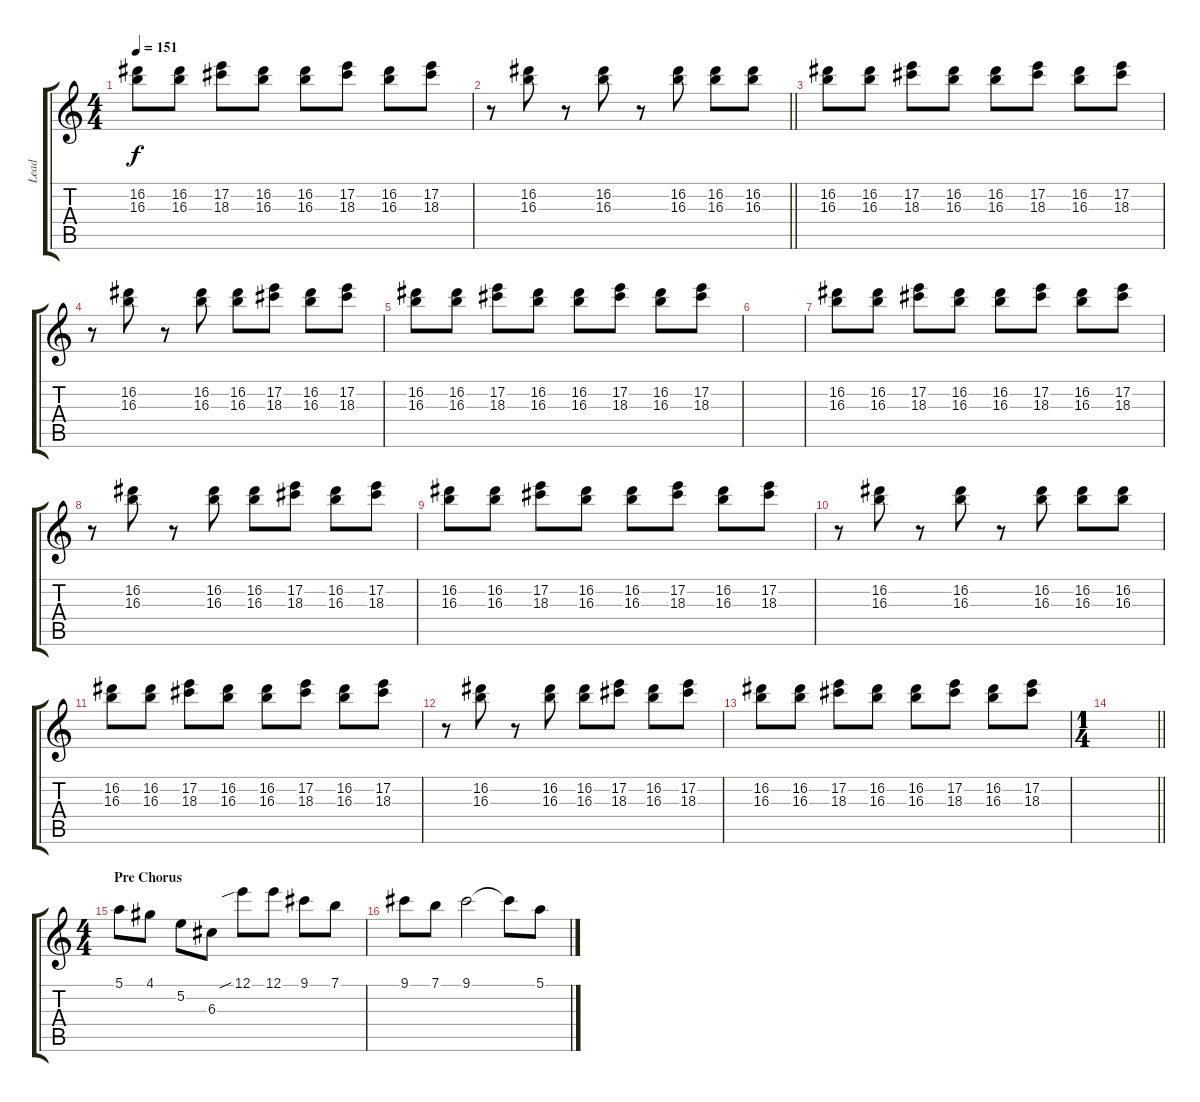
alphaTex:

\track ("Lead" "Lead") {instrument distortionguitar}
\staff {score tabs}
\tuning (E4 B3 G3 D3 A2 E2) {hide}
\ts (4 4)
\tempo 151
\clef g2
\ks c
(16.2 16.3).8{dy f} (16.2 16.3).8 (17.2 18.3).8 (16.2 16.3).8 (16.2 16.3).8 (17.2 18.3).8 (16.2 16.3).8 (17.2 18.3).8 |
\barLineRight lightlight
r.8 (16.2 16.3).8 r.8 (16.2 16.3).8 r.8 (16.2 16.3).8 (16.2 16.3).8 (16.2 16.3).8 |
(16.2 16.3).8 (16.2 16.3).8 (17.2 18.3).8 (16.2 16.3).8 (16.2 16.3).8 (17.2 18.3).8 (16.2 16.3).8 (17.2 18.3).8 |
r.8 (16.2 16.3).8 r.8 (16.2 16.3).8 (16.2 16.3).8 (17.2 18.3).8 (16.2 16.3).8 (17.2 18.3).8 |
(16.2 16.3).8 (16.2 16.3).8 (17.2 18.3).8 (16.2 16.3).8 (16.2 16.3).8 (17.2 18.3).8 (16.2 16.3).8 (17.2 18.3).8 |
|
(16.2 16.3).8 (16.2 16.3).8 (17.2 18.3).8 (16.2 16.3).8 (16.2 16.3).8 (17.2 18.3).8 (16.2 16.3).8 (17.2 18.3).8 |
r.8 (16.2 16.3).8 r.8 (16.2 16.3).8 (16.2 16.3).8 (17.2 18.3).8 (16.2 16.3).8 (17.2 18.3).8 |
(16.2 16.3).8 (16.2 16.3).8 (17.2 18.3).8 (16.2 16.3).8 (16.2 16.3).8 (17.2 18.3).8 (16.2 16.3).8 (17.2 18.3).8 |
r.8 (16.2 16.3).8 r.8 (16.2 16.3).8 r.8 (16.2 16.3).8 (16.2 16.3).8 (16.2 16.3).8 |
(16.2 16.3).8 (16.2 16.3).8 (17.2 18.3).8 (16.2 16.3).8 (16.2 16.3).8 (17.2 18.3).8 (16.2 16.3).8 (17.2 18.3).8 |
r.8 (16.2 16.3).8 r.8 (16.2 16.3).8 (16.2 16.3).8 (17.2 18.3).8 (16.2 16.3).8 (17.2 18.3).8 |
(16.2 16.3).8 (16.2 16.3).8 (17.2 18.3).8 (16.2 16.3).8 (16.2 16.3).8 (17.2 18.3).8 (16.2 16.3).8 (17.2 18.3).8 |
\ts (1 4)
\barLineRight lightlight
|
\ts (4 4)
\section ("" "Pre Chorus")
5.1.8{volume 13} 4.1.8 5.2.8 6.3.8 12.1{sib}.8 12.1.8 9.1.8 7.1.8 |
9.1.8 7.1.8 9.1.2 9.1{t}.8 5.1.8
